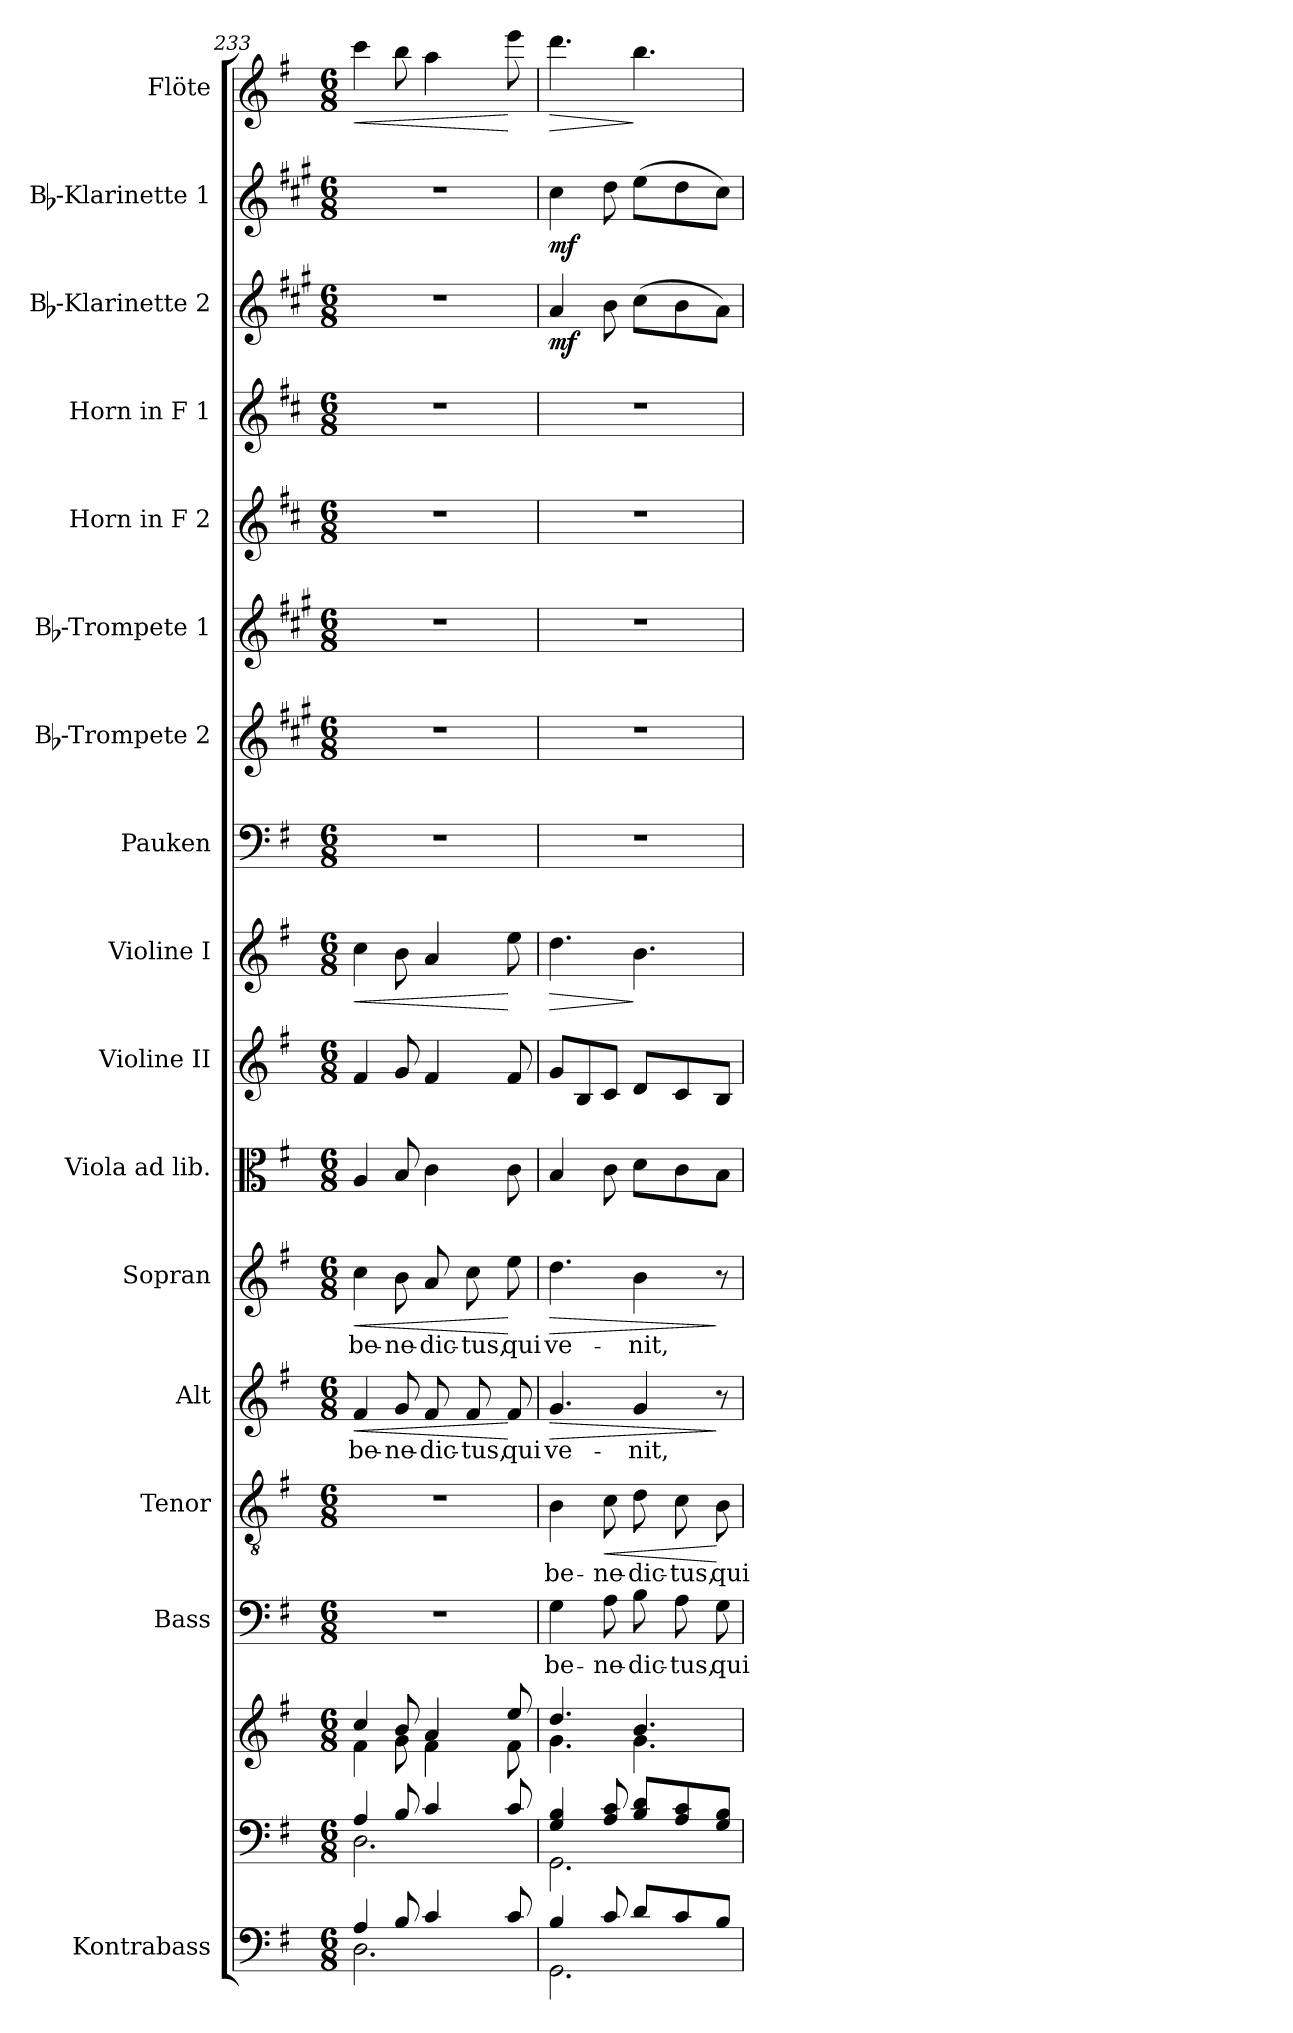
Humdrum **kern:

**kern	**kern	**kern	**kern	**text	**kern	**text	**dynam	**kern	**text	**dynam	**kern	**text	**dynam	**kern	**kern	**kern	**dynam	**kern	**kern	**kern	**kern	**kern	**kern	**dynam	**kern	**dynam	**kern	**dynam
*part17	*part16	*part16	*part15	*part15	*part14	*part14	*part14	*part13	*part13	*part13	*part12	*part12	*part12	*part11	*part10	*part9	*part9	*part8	*part7	*part6	*part5	*part4	*part3	*part3	*part2	*part2	*part1	*part1
*staff18	*staff17	*staff16	*staff15	*staff15	*staff14	*staff14	*staff14	*staff13	*staff13	*staff13	*staff12	*staff12	*staff12	*staff11	*staff10	*staff9	*staff9	*staff8	*staff7	*staff6	*staff5	*staff4	*staff3	*staff3	*staff2	*staff2	*staff1	*staff1
*I"Kontrabass	*	*	*I"Bass	*	*I"Tenor	*	*	*I"Alt	*	*	*I"Sopran	*	*	*I"Viola ad lib.	*I"Violine II	*I"Violine I	*	*I"Pauken	*I"Bb-Trompete 2	*I"Bb-Trompete 1	*I"Horn in F 2	*I"Horn in F 1	*I"Bb-Klarinette 2	*	*I"Bb-Klarinette 1	*	*I"Flöte	*
*I'Kb.	*	*	*I'B.	*	*I'T.	*	*	*I'A.	*	*	*I'S.	*	*	*I'Vla.	*I'Vl. II	*I'Vl. I	*	*I'Pk.	*I'Bb Trp. 2	*I'Bb Trp. 1	*	*	*I'Bb Kl. 2	*	*I'Bb Kl. 1	*	*I'Fl.	*
*clefF4	*clefF4	*clefG2	*clefF4	*	*clefGv2	*	*	*clefG2	*	*	*clefG2	*	*	*clefC3	*clefG2	*clefG2	*	*clefF4	*clefG2	*clefG2	*clefG2	*clefG2	*clefG2	*	*clefG2	*	*clefG2	*
*ITrd7c12	*	*	*	*	*	*	*	*	*	*	*	*	*	*	*	*	*	*	*ITrd1c2	*ITrd1c2	*ITrd4c7	*ITrd4c7	*ITrd1c2	*	*ITrd1c2	*	*	*
*k[f#]	*k[f#]	*k[f#]	*k[f#]	*	*k[f#]	*	*	*k[f#]	*	*	*k[f#]	*	*	*k[f#]	*k[f#]	*k[f#]	*	*k[f#]	*k[f#]	*k[f#]	*k[f#]	*k[f#]	*k[f#]	*	*k[f#]	*	*k[f#]	*
*G:	*G:	*G:	*G:	*	*G:	*	*	*G:	*	*	*G:	*	*	*G:	*G:	*G:	*	*G:	*G:	*G:	*G:	*G:	*G:	*	*G:	*	*G:	*
*M6/8	*M6/8	*M6/8	*M6/8	*	*M6/8	*	*	*M6/8	*	*	*M6/8	*	*	*M6/8	*M6/8	*M6/8	*	*M6/8	*M6/8	*M6/8	*M6/8	*M6/8	*M6/8	*	*M6/8	*	*M6/8	*
=233	=233	=233	=233	=233	=233	=233	=233	=233	=233	=233	=233	=233	=233	=233	=233	=233	=233	=233	=233	=233	=233	=233	=233	=233	=233	=233	=233	=233
*^	*^	*^	*	*	*	*	*	*	*	*	*	*	*	*	*	*	*	*	*	*	*	*	*	*	*	*	*	*
!	!	!	!	!	!	!	!	!	!	!	!	!LO:LY:b	!LO:HP:b	!	!LO:LY:b	!LO:HP:b	!	!	!	!LO:HP:b	!	!	!	!	!	!	!	!	!	!	!LO:HP:b
4AA/	2.DD\	4A/	2.D\	4cc/	4f#\	2.r	.	2.r	.	.	4f#/	be-	<	4cc\	be-	<	4A/	4f#/	4cc\	<	2.r	2.r	2.r	2.r	2.r	2.r	.	2.r	.	4ccc\	<
!	!	!	!	!	!	!	!	!	!	!	!	!LO:LY:b	!	!	!LO:LY:b	!	!	!	!	!	!	!	!	!	!	!	!	!	!	!	!
8BB/	.	8B/	.	8b/	8g\	.	.	.	.	.	8g/	-ne-	.	8b\	-ne-	.	8B/	8g/	8b\	.	.	.	.	.	.	.	.	.	.	8bb\	.
!	!	!	!	!	!	!	!	!	!	!	!	!LO:LY:b	!	!	!LO:LY:b	!	!	!	!	!	!	!	!	!	!	!	!	!	!	!	!
4C/	.	4c/	.	4a/	4f#\	.	.	.	.	.	8f#/	-dic-	.	8a/	-dic-	.	4c\	4f#/	4a/	.	.	.	.	.	.	.	.	.	.	4aa\	.
!	!	!	!	!	!	!	!	!	!	!	!	!LO:LY:b	!	!	!LO:LY:b	!	!	!	!	!	!	!	!	!	!	!	!	!	!	!	!
.	.	.	.	.	.	.	.	.	.	.	8f#/	-tus,	.	8cc\	-tus,	.	.	.	.	.	.	.	.	.	.	.	.	.	.	.	.
!	!	!	!	!	!	!	!	!	!	!	!	!LO:LY:b	!	!	!LO:LY:b	!	!	!	!	!	!	!	!	!	!	!	!	!	!	!	!
8C/	.	8c/	.	8ee/	8f#\	.	.	.	.	.	8f#/	qui	[	8ee\	qui	[	8c\	8f#/	8ee\	[	.	.	.	.	.	.	.	.	.	8eee\	[
!!LO:PB:g=z
=234	=234	=234	=234	=234	=234	=234	=234	=234	=234	=234	=234	=234	=234	=234	=234	=234	=234	=234	=234	=234	=234	=234	=234	=234	=234	=234	=234	=234	=234	=234	=234
!	!	!	!	!	!	!	!LO:LY:b	!	!LO:LY:b	!	!	!LO:LY:b	!LO:HP:b	!	!LO:LY:b	!LO:HP:b	!	!	!	!LO:HP:b	!	!	!	!	!	!	!LO:DY:b	!	!LO:DY:b	!	!LO:HP:b
4BB/	2.GGG\	4G/ 4B/	2.GG\	4.dd/	4.g\	4G\	be-	4B\	be-	.	4.g/	ve-	>	4.dd\	ve-	>	4B/	8g/L	4.dd\	>	2.r	2.r	2.r	2.r	2.r	4g/	mf	4b\	mf	4.ddd\	>
.	.	.	.	.	.	.	.	.	.	.	.	.	.	.	.	.	.	8B/	.	.	.	.	.	.	.	.	.	.	.	.	.
!	!	!	!	!	!	!	!LO:LY:b	!	!LO:LY:b	!LO:HP:b	!	!	!	!	!	!	!	!	!	!	!	!	!	!	!	!	!	!	!	!	!
8C/	.	8A/ 8c/	.	.	.	8A\	-ne-	8c\	-ne-	<	.	.	.	.	.	.	8c\	8c/J	.	.	.	.	.	.	.	8a\	.	8cc\	.	.	.
!	!	!	!	!	!	!	!LO:LY:b	!	!LO:LY:b	!	!	!LO:LY:b	!	!	!LO:LY:b	!	!	!	!	!	!	!	!	!	!	!	!	!	!	!	!
8D/L	.	8B/ 8d/L	.	4.b/	4.g\	8B\	-dic-	8d\	-dic-	.	4g/	-nit,	.	4b\	-nit,	.	8d\L	8d/L	4.b\	]	.	.	.	.	.	(>8b\L	.	(>8dd\L	.	4.bb\	]
!	!	!	!	!	!	!	!LO:LY:b	!	!LO:LY:b	!	!	!	!	!	!	!	!	!	!	!	!	!	!	!	!	!	!	!	!	!	!
8C/	.	8A/ 8c/	.	.	.	8A\	-tus,	8c\	-tus,	.	.	.	.	.	.	.	8c\	8c/	.	.	.	.	.	.	.	8a\	.	8cc\	.	.	.
!	!	!	!	!	!	!	!LO:LY:b	!	!LO:LY:b	!	!	!	!	!	!	!	!	!	!	!	!	!	!	!	!	!	!	!	!	!	!
8BB/J	.	8G/ 8B/J	.	.	.	8G\	qui	8B\	qui	[	8r	.	]	8r	.	]	8B\J	8B/J	.	.	.	.	.	.	.	8g\J)	.	8b\J)	.	.	.
*v	*v	*	*	*	*	*	*	*	*	*	*	*	*	*	*	*	*	*	*	*	*	*	*	*	*	*	*	*	*	*	*
*	*v	*v	*	*	*	*	*	*	*	*	*	*	*	*	*	*	*	*	*	*	*	*	*	*	*	*	*	*	*	*
*	*	*v	*v	*	*	*	*	*	*	*	*	*	*	*	*	*	*	*	*	*	*	*	*	*	*	*	*	*	*
=	=	=	=	=	=	=	=	=	=	=	=	=	=	=	=	=	=	=	=	=	=	=	=	=	=	=	=	=
*-	*-	*-	*-	*-	*-	*-	*-	*-	*-	*-	*-	*-	*-	*-	*-	*-	*-	*-	*-	*-	*-	*-	*-	*-	*-	*-	*-	*-
